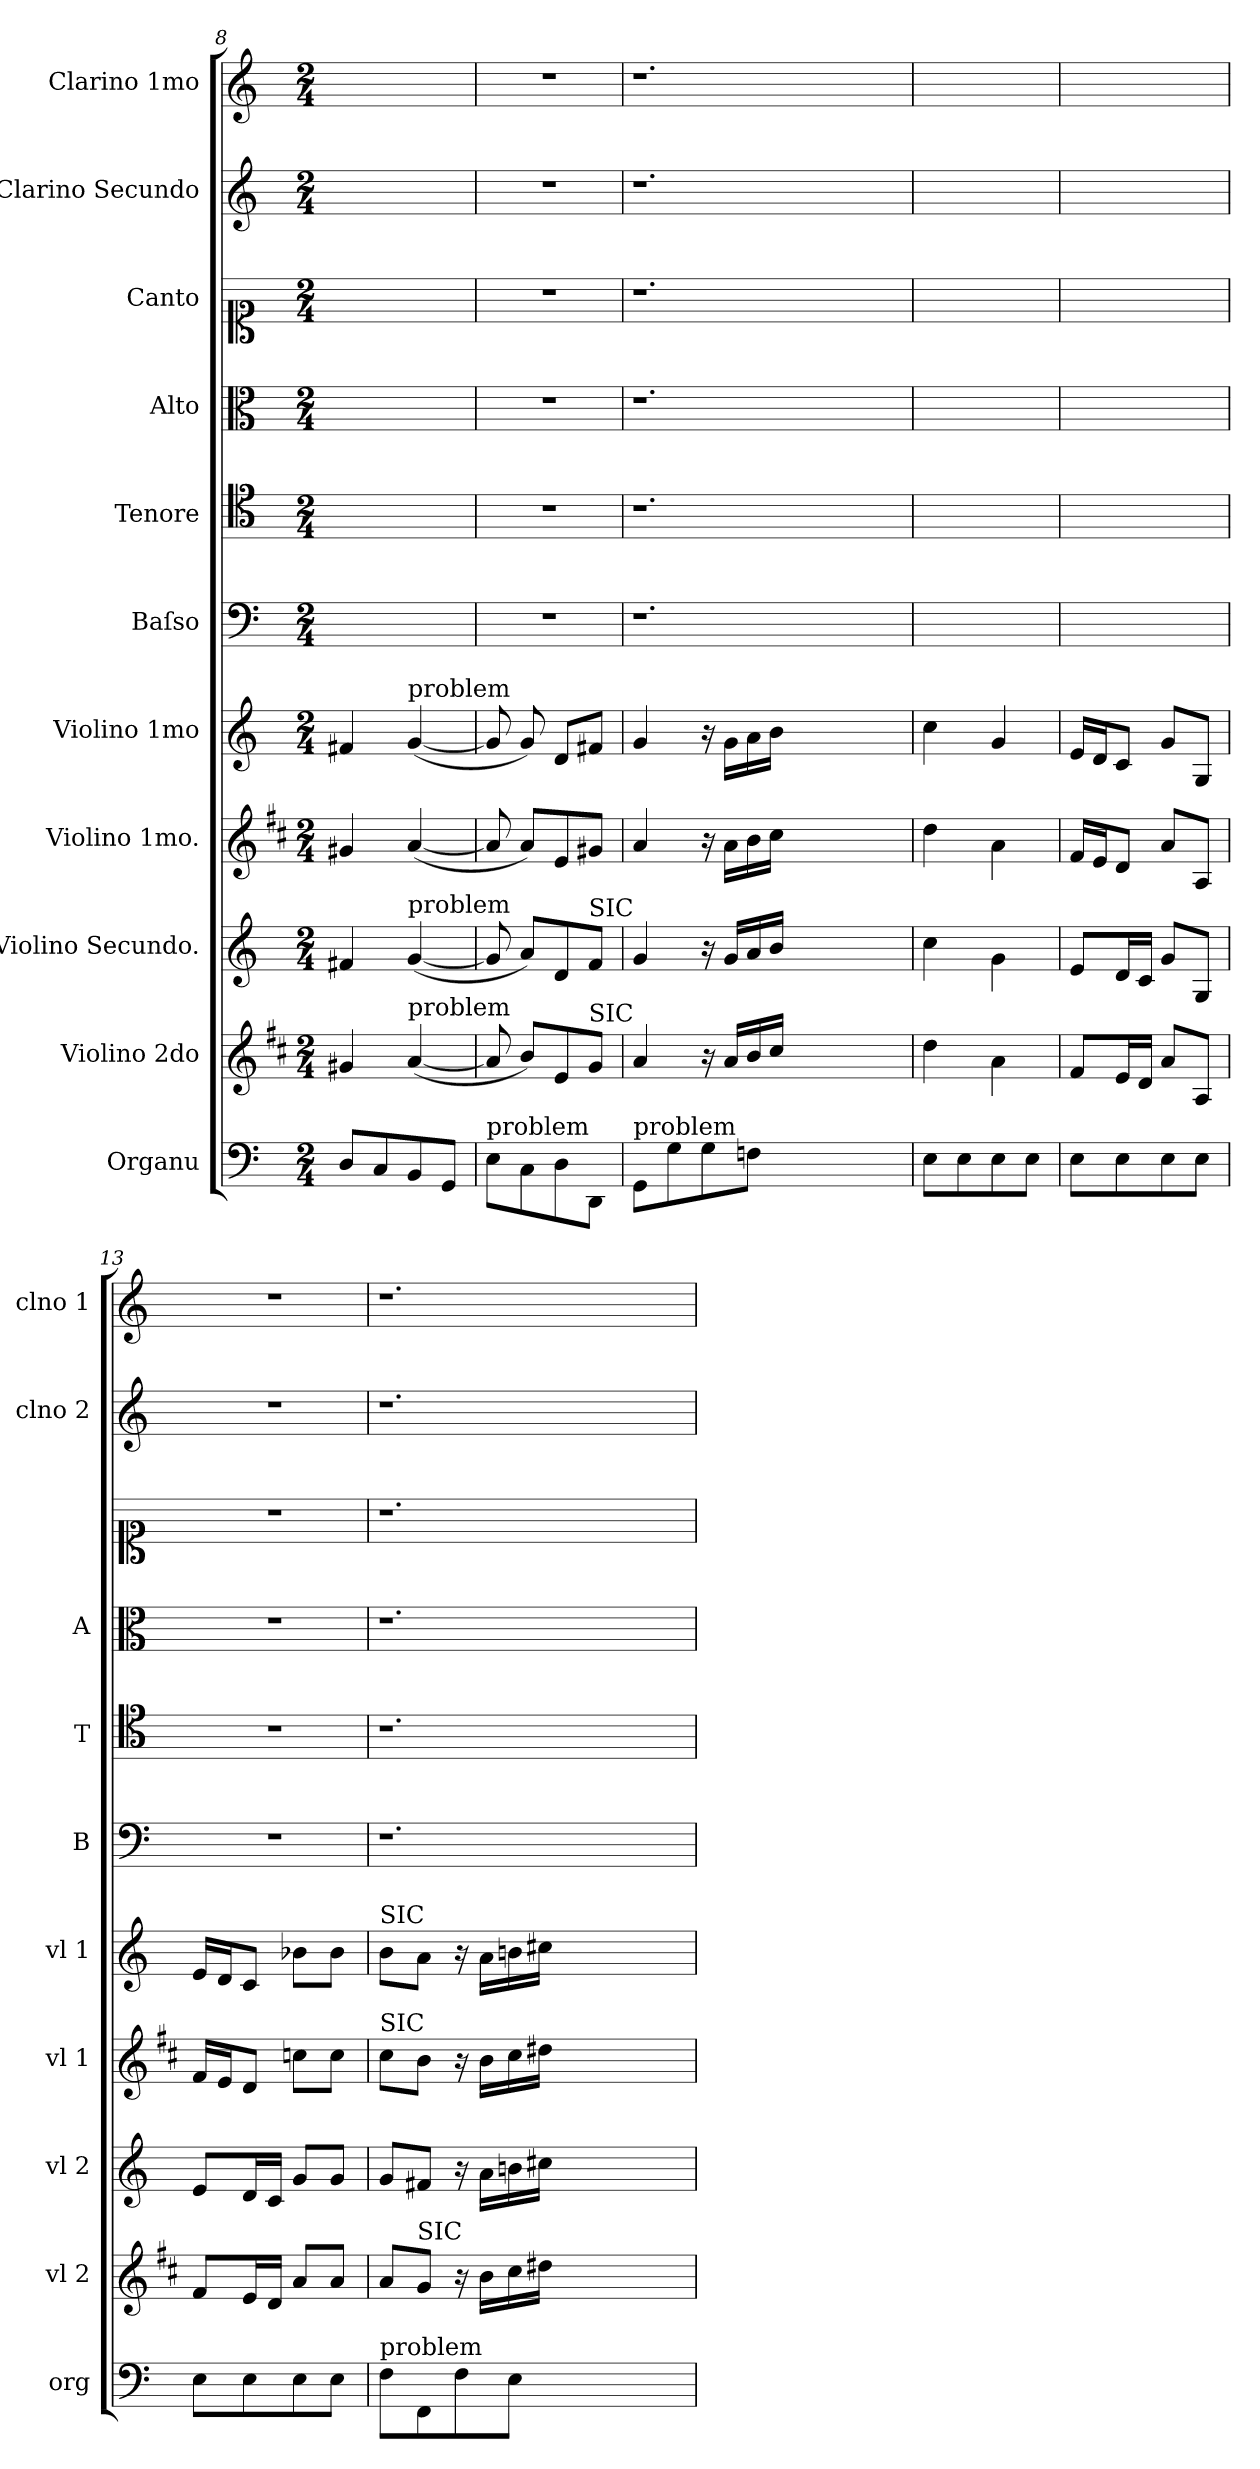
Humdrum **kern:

**kern	**kern	**kern	**kern	**kern	**kern	**kern	**kern	**kern	**kern	**kern
*part11	*part10	*part9	*part8	*part7	*part6	*part5	*part4	*part3	*part2	*part1
*staff11	*staff10	*staff9	*staff8	*staff7	*staff6	*staff5	*staff4	*staff3	*staff2	*staff1
*I"Organu	*I"Violino 2do	*I"Violino Secundo.	*I"Violino 1mo.	*I"Violino 1mo	*I"Baſso	*I"Tenore	*I"Alto	*I"Canto	*I"Clarino Secundo	*I"Clarino 1mo
*I'org	*I'vl 2	*I'vl 2	*I'vl 1	*I'vl 1	*I'B	*I'T	*I'A	*	*I'clno 2	*I'clno 1
*clefF4	*clefG2	*clefG2	*clefG2	*clefG2	*clefF4	*clefC4	*clefC3	*clefC1	*clefG2	*clefG2
*	*ITrd1c2	*	*ITrd1c2	*	*	*	*	*	*	*
*k[]	*k[]	*k[]	*k[]	*k[]	*k[]	*k[]	*k[]	*k[]	*k[]	*k[]
*C:	*C:	*C:	*C:	*C:	*C:	*C:	*C:	*C:	*C:	*C:
*M2/4	*M2/4	*M2/4	*M2/4	*M2/4	*M2/4	*M2/4	*M2/4	*M2/4	*M2/4	*M2/4
=8	=8	=8	=8	=8	=8	=8	=8	=8	=8	=8
8D/L	4f#X/	4f#X/	4f#X/	4f#X/	2ryy	2ryy	2ryy	2ryy	2ryy	2ryy
8C/	.	.	.	.	.	.	.	.	.	.
!	!	!	!	!LO:TX:a:t=problem	!	!	!	!	!	!
!	!	!LO:TX:a:t=problem	!	!	!	!	!	!	!	!
!	!LO:TX:a:t=problem	!	!	!	!	!	!	!	!	!
8BB/	([4g/	([4g/	([4g/	([4g/	.	.	.	.	.	.
8GG/J	.	.	.	.	.	.	.	.	.	.
=9	=9	=9	=9	=9	=9	=9	=9	=9	=9	=9
!LO:TX:a:t=problem	!	!	!	!	!	!	!	!	!	!
8E\L	8g/]	8g/]	8g/]	8g/]	2r	2r	2r	2r	2r	2r
8C\	8a/L)	8a/L)	8g/L)	8g/)	.	.	.	.	.	.
8D\	8d/	8d/	8d/	8d/L	.	.	.	.	.	.
!	!	!LO:TX:a:t=SIC	!	!	!	!	!	!	!	!
!	!LO:TX:a:t=SIC	!	!	!	!	!	!	!	!	!
8DD/J	8f/J	8f/J	8f#X/J	8f#X/J	.	.	.	.	.	.
=10	=10	=10	=10	=10	=10	=10	=10	=10	=10	=10
!LO:TX:a:t=problem	!	!	!	!	!	!	!	!	!	!
8GG/L	4g/	4g/	4g/	4g/	1.r	1.r	1.r	1.r	1.r	1.r
8G\	.	.	.	.	.	.	.	.	.	.
8G\	16r	16r	16r	16r	.	.	.	.	.	.
.	16g/LL	16g/LL	16g\LL	16g\LL	.	.	.	.	.	.
8Fn\J	16a/	16a/	16a\	16a\	.	.	.	.	.	.
.	16b/JJ	16b/JJ	16b\JJ	16b\JJ	.	.	.	.	.	.
1ryy	1ryy	1ryy	1ryy	1ryy	.	.	.	.	.	.
=11	=11	=11	=11	=11	=11	=11	=11	=11	=11	=11
8E\L	4cc\	4cc\	4cc\	4cc\	2ryy	2ryy	2ryy	2ryy	2ryy	2ryy
8E\	.	.	.	.	.	.	.	.	.	.
8E\	4g\	4g\	4g\	4g/	.	.	.	.	.	.
8E\J	.	.	.	.	.	.	.	.	.	.
=12	=12	=12	=12	=12	=12	=12	=12	=12	=12	=12
8E\L	8e/L	8e/L	16e/LL	16e/LL	2ryy	2ryy	2ryy	2ryy	2ryy	2ryy
.	.	.	16d/J	16d/J	.	.	.	.	.	.
8E\	16d/L	16d/L	8c/J	8c/J	.	.	.	.	.	.
.	16c/JJ	16c/JJ	.	.	.	.	.	.	.	.
8E\	8g/L	8g/L	8g/L	8g/L	.	.	.	.	.	.
8E\J	8G/J	8G/J	8G/J	8G/J	.	.	.	.	.	.
=13	=13	=13	=13	=13	=13	=13	=13	=13	=13	=13
8E\L	8e/L	8e/L	16e/LL	16e/LL	2r	2r	2r	2r	2r	2r
.	.	.	16d/J	16d/J	.	.	.	.	.	.
8E\	16d/L	16d/L	8c/J	8c/J	.	.	.	.	.	.
.	16c/JJ	16c/JJ	.	.	.	.	.	.	.	.
8E\	8g/L	8g/L	8b-X\L	8b-X\L	.	.	.	.	.	.
8E\J	8g/J	8g/J	8b-\J	8b-\J	.	.	.	.	.	.
=14	=14	=14	=14	=14	=14	=14	=14	=14	=14	=14
!	!	!	!	!LO:TX:a:t=SIC	!	!	!	!	!	!
!	!	!	!LO:TX:a:t=SIC	!	!	!	!	!	!	!
!LO:TX:a:t=problem	!	!	!	!	!	!	!	!	!	!
8F\L	8g/L	8g/L	8b\L	8b\L	1.r	1.r	1.r	1.r	1.r	1.r
!	!LO:TX:a:t=SIC	!	!	!	!	!	!	!	!	!
8FF/	8f/J	8f#X/J	8a\J	8a\J	.	.	.	.	.	.
8F\	16r	16r	16r	16r	.	.	.	.	.	.
.	16a\LL	16a\LL	16a\LL	16a\LL	.	.	.	.	.	.
8E\J	16b\	16bn\	16b\	16bn\	.	.	.	.	.	.
.	16cc#X\JJ	16cc#X\JJ	16cc#X\JJ	16cc#X\JJ	.	.	.	.	.	.
1ryy	1ryy	1ryy	1ryy	1ryy	.	.	.	.	.	.
=	=	=	=	=	=	=	=	=	=	=
*-	*-	*-	*-	*-	*-	*-	*-	*-	*-	*-
